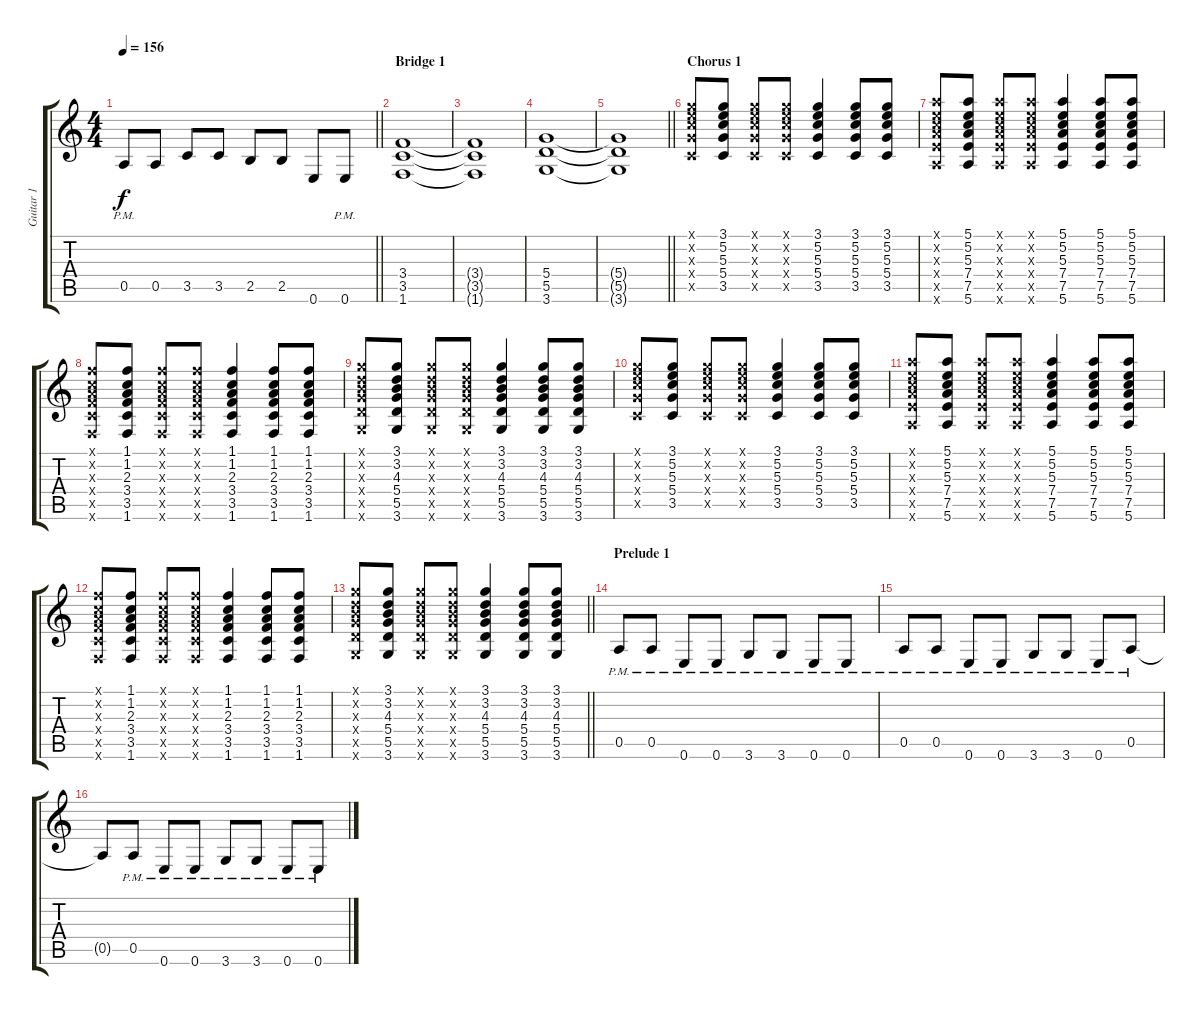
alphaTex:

\track ("Guitar 1" "Guitar 1") {instrument overdrivenguitar}
\staff {score tabs}
\tuning (E4 B3 G3 D3 A2 E2) {hide}
\ts (4 4)
\tempo 156
\clef g2
\barLineRight lightlight
\ks c
0.5{pm}.8{dy f} 0.5.8 3.5.8 3.5.8 2.5.8 2.5.8 0.6.8 0.6{pm}.8 |
\section ("" "Bridge 1")
(3.4 3.5 1.6).1 |
(3.4{t} 3.5{t} 1.6{t}).1 |
(5.4 5.5 3.6).1 |
\barLineRight lightlight
(5.4{t} 5.5{t} 3.6{t}).1 |
\section ("" "Chorus 1")
(3.1{x} 5.2{x} 5.3{x} 5.4{x} 3.5{x}).8 (3.1 5.2 5.3 5.4 3.5).8 (3.1{x} 5.2{x} 5.3{x} 5.4{x} 3.5{x}).8 (3.1{x} 5.2{x} 5.3{x} 5.4{x} 3.5{x}).8 (3.1 5.2 5.3 5.4 3.5).4 (3.1 5.2 5.3 5.4 3.5).8 (3.1 5.2 5.3 5.4 3.5).8 |
(5.1{x} 5.2{x} 5.3{x} 7.4{x} 7.5{x} 5.6{x}).8 (5.1 5.2 5.3 7.4 7.5 5.6).8 (5.1{x} 5.2{x} 5.3{x} 7.4{x} 7.5{x} 5.6{x}).8 (5.1{x} 5.2{x} 5.3{x} 7.4{x} 7.5{x} 5.6{x}).8 (5.1 5.2 5.3 7.4 7.5 5.6).4 (5.1 5.2 5.3 7.4 7.5 5.6).8 (5.1 5.2 5.3 7.4 7.5 5.6).8 |
(1.1{x} 1.2{x} 2.3{x} 3.4{x} 3.5{x} 1.6{x}).8 (1.1 1.2 2.3 3.4 3.5 1.6).8 (1.1{x} 1.2{x} 2.3{x} 3.4{x} 3.5{x} 1.6{x}).8 (1.1{x} 1.2{x} 2.3{x} 3.4{x} 3.5{x} 1.6{x}).8 (1.1 1.2 2.3 3.4 3.5 1.6).4 (1.1 1.2 2.3 3.4 3.5 1.6).8 (1.1 1.2 2.3 3.4 3.5 1.6).8 |
(3.1{x} 3.2{x} 4.3{x} 5.4{x} 5.5{x} 3.6{x}).8 (3.1 3.2 4.3 5.4 5.5 3.6).8 (3.1{x} 3.2{x} 4.3{x} 5.4{x} 5.5{x} 3.6{x}).8 (3.1{x} 3.2{x} 4.3{x} 5.4{x} 5.5{x} 3.6{x}).8 (3.1 3.2 4.3 5.4 5.5 3.6).4 (3.1 3.2 4.3 5.4 5.5 3.6).8 (3.1 3.2 4.3 5.4 5.5 3.6).8 |
(3.1{x} 5.2{x} 5.3{x} 5.4{x} 3.5{x}).8 (3.1 5.2 5.3 5.4 3.5).8 (3.1{x} 5.2{x} 5.3{x} 5.4{x} 3.5{x}).8 (3.1{x} 5.2{x} 5.3{x} 5.4{x} 3.5{x}).8 (3.1 5.2 5.3 5.4 3.5).4 (3.1 5.2 5.3 5.4 3.5).8 (3.1 5.2 5.3 5.4 3.5).8 |
(5.1{x} 5.2{x} 5.3{x} 7.4{x} 7.5{x} 5.6{x}).8 (5.1 5.2 5.3 7.4 7.5 5.6).8 (5.1{x} 5.2{x} 5.3{x} 7.4{x} 7.5{x} 5.6{x}).8 (5.1{x} 5.2{x} 5.3{x} 7.4{x} 7.5{x} 5.6{x}).8 (5.1 5.2 5.3 7.4 7.5 5.6).4 (5.1 5.2 5.3 7.4 7.5 5.6).8 (5.1 5.2 5.3 7.4 7.5 5.6).8 |
(1.1{x} 1.2{x} 2.3{x} 3.4{x} 3.5{x} 1.6{x}).8 (1.1 1.2 2.3 3.4 3.5 1.6).8 (1.1{x} 1.2{x} 2.3{x} 3.4{x} 3.5{x} 1.6{x}).8 (1.1{x} 1.2{x} 2.3{x} 3.4{x} 3.5{x} 1.6{x}).8 (1.1 1.2 2.3 3.4 3.5 1.6).4 (1.1 1.2 2.3 3.4 3.5 1.6).8 (1.1 1.2 2.3 3.4 3.5 1.6).8 |
\barLineRight lightlight
(3.1{x} 3.2{x} 4.3{x} 5.4{x} 5.5{x} 3.6{x}).8 (3.1 3.2 4.3 5.4 5.5 3.6).8 (3.1{x} 3.2{x} 4.3{x} 5.4{x} 5.5{x} 3.6{x}).8 (3.1{x} 3.2{x} 4.3{x} 5.4{x} 5.5{x} 3.6{x}).8 (3.1 3.2 4.3 5.4 5.5 3.6).4 (3.1 3.2 4.3 5.4 5.5 3.6).8 (3.1 3.2 4.3 5.4 5.5 3.6).8 |
\section ("" "Prelude 1")
0.5{pm}.8 0.5{pm}.8 0.6{pm}.8 0.6{pm}.8 3.6{pm}.8 3.6{pm}.8 0.6{pm}.8 0.6{pm}.8 |
0.5{pm}.8 0.5{pm}.8 0.6{pm}.8 0.6{pm}.8 3.6{pm}.8 3.6{pm}.8 0.6{pm}.8 0.5{pm}.8 |
0.5{t}.8 0.5{pm}.8 0.6{pm}.8 0.6{pm}.8 3.6{pm}.8 3.6{pm}.8 0.6{pm}.8 0.6{pm}.8
